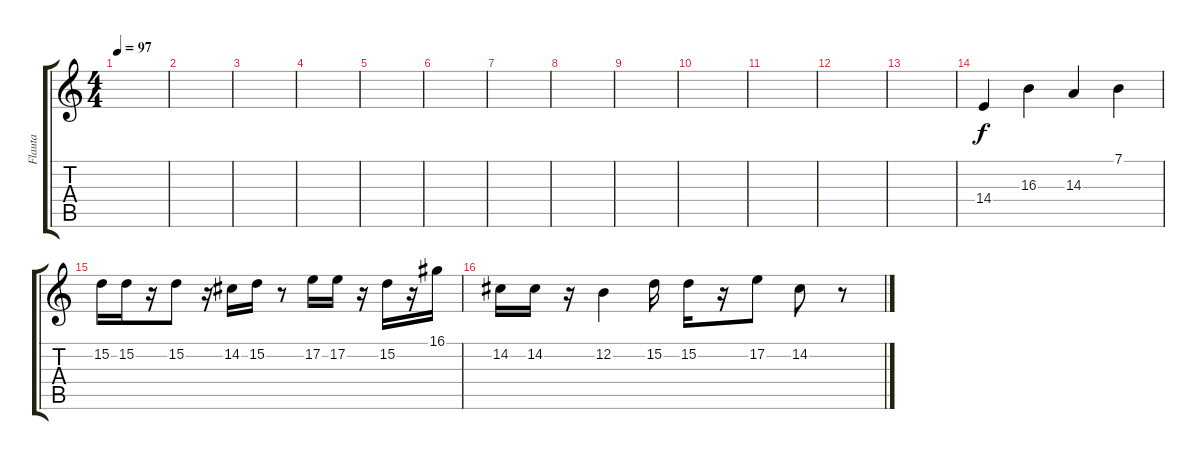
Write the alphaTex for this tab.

\track ("Flauta" "Flauta") {instrument flute}
\staff {score tabs}
\tuning (E4 B3 G3 D3 A2 E2) {hide}
\ts (4 4)
\tempo 97
\clef g2
\ks c
|
|
|
|
|
|
|
|
|
|
|
|
|
14.4.4{volume 12} 16.3.4 14.3.4 7.1.4 |
15.2.16 15.2.16 r.16 15.2.8 r.16 14.2.16 15.2.16 r.8 17.2.16 17.2.16 r.16 15.2.16 r.16 16.1.16 |
14.2.16 14.2.16 r.16 12.2.4 15.2.16 15.2.16 r.16 17.2.8 14.2.8 r.8
